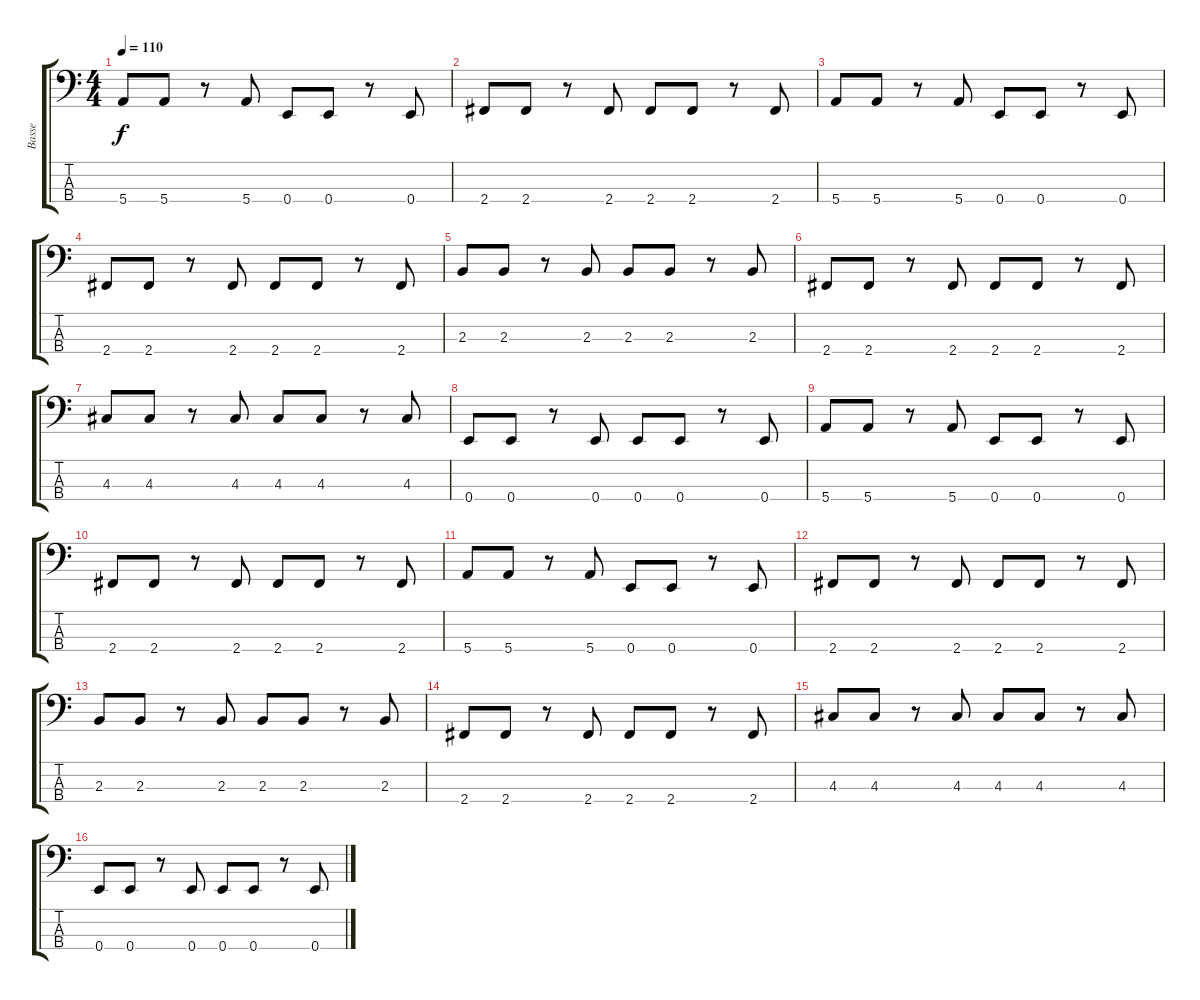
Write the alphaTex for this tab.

\track ("Basse" "Basse") {instrument fretlessbass}
\staff {score tabs}
\tuning (G2 D2 A1 E1) {hide}
\ts (4 4)
\tempo 110
\clef f4
\ks c
5.4.8{dy f} 5.4.8 r.8 5.4.8 0.4.8 0.4.8 r.8 0.4.8 |
2.4.8 2.4.8 r.8 2.4.8 2.4.8 2.4.8 r.8 2.4.8 |
5.4.8 5.4.8 r.8 5.4.8 0.4.8 0.4.8 r.8 0.4.8 |
2.4.8 2.4.8 r.8 2.4.8 2.4.8 2.4.8 r.8 2.4.8 |
2.3.8 2.3.8 r.8 2.3.8 2.3.8 2.3.8 r.8 2.3.8 |
2.4.8 2.4.8 r.8 2.4.8 2.4.8 2.4.8 r.8 2.4.8 |
4.3.8 4.3.8 r.8 4.3.8 4.3.8 4.3.8 r.8 4.3.8 |
0.4.8 0.4.8 r.8 0.4.8 0.4.8 0.4.8 r.8 0.4.8 |
5.4.8 5.4.8 r.8 5.4.8 0.4.8 0.4.8 r.8 0.4.8 |
2.4.8 2.4.8 r.8 2.4.8 2.4.8 2.4.8 r.8 2.4.8 |
5.4.8 5.4.8 r.8 5.4.8 0.4.8 0.4.8 r.8 0.4.8 |
2.4.8 2.4.8 r.8 2.4.8 2.4.8 2.4.8 r.8 2.4.8 |
2.3.8 2.3.8 r.8 2.3.8 2.3.8 2.3.8 r.8 2.3.8 |
2.4.8 2.4.8 r.8 2.4.8 2.4.8 2.4.8 r.8 2.4.8 |
4.3.8 4.3.8 r.8 4.3.8 4.3.8 4.3.8 r.8 4.3.8 |
0.4.8 0.4.8 r.8 0.4.8 0.4.8 0.4.8 r.8 0.4.8
